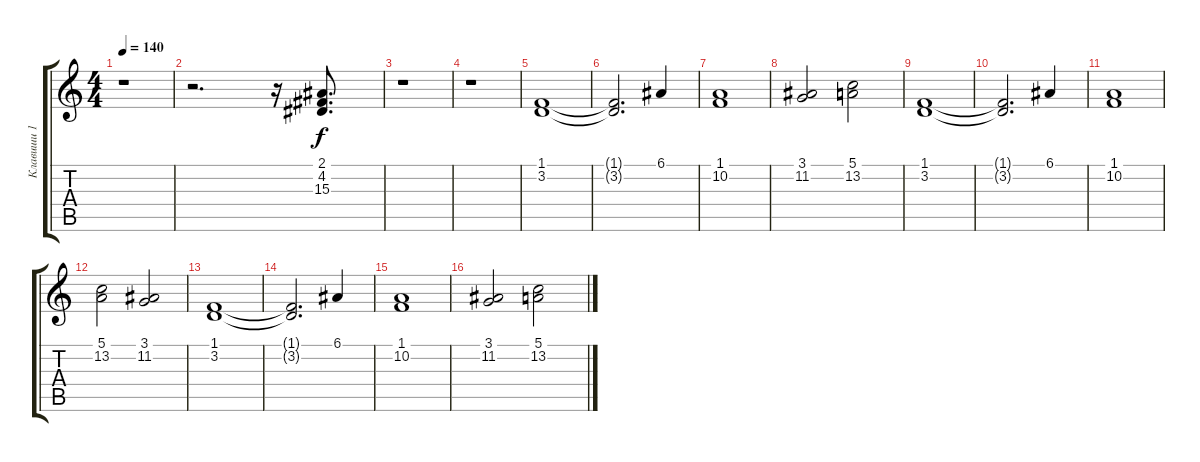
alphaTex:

\track ("Клавиши 1" "Клавиши 1") {instrument choiraahs}
\staff {score tabs}
\tuning (E4 B3 G3 D3 A2 E2) {hide}
\ts (4 4)
\tempo 140
\clef g2
\ks c
r.1{dy f} |
r.2{d} r.16 (2.1 4.2 15.3).8{d} |
r.1 |
r.1 |
(1.1 3.2).1 |
(1.1{t} 3.2{t}).2{d} 6.1.4 |
(1.1 10.2).1 |
(3.1 11.2).2 (5.1 13.2).2 |
(1.1 3.2).1 |
(1.1{t} 3.2{t}).2{d} 6.1.4 |
(1.1 10.2).1 |
(5.1 13.2).2 (3.1 11.2).2 |
(1.1 3.2).1 |
(1.1{t} 3.2{t}).2{d} 6.1.4 |
(1.1 10.2).1 |
(3.1 11.2).2 (5.1 13.2).2
